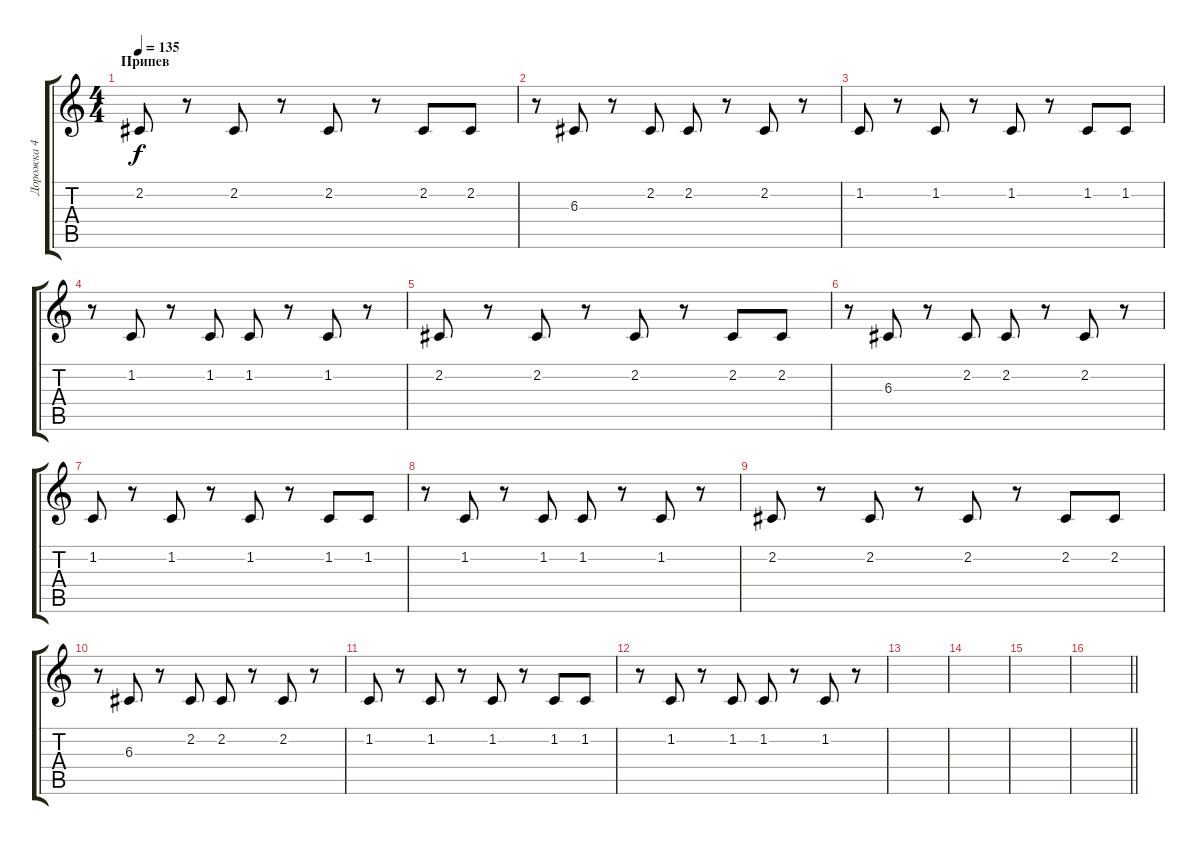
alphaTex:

\track ("Дорожка 4" "Дорожка 4") {instrument viola}
\staff {score tabs}
\tuning (E4 B3 G3 D3 A2 E2) {hide}
\ts (4 4)
\section ("" "Припев")
\tempo 135
\clef g2
\ks c
2.2.8{dy f} r.8 2.2.8 r.8 2.2.8 r.8 2.2.8 2.2.8 |
r.8 6.3.8 r.8 2.2.8 2.2.8 r.8 2.2.8 r.8 |
1.2.8 r.8 1.2.8 r.8 1.2.8 r.8 1.2.8 1.2.8 |
r.8 1.2.8 r.8 1.2.8 1.2.8 r.8 1.2.8 r.8 |
2.2.8 r.8 2.2.8 r.8 2.2.8 r.8 2.2.8 2.2.8 |
r.8 6.3.8 r.8 2.2.8 2.2.8 r.8 2.2.8 r.8 |
1.2.8 r.8 1.2.8 r.8 1.2.8 r.8 1.2.8 1.2.8 |
r.8 1.2.8 r.8 1.2.8 1.2.8 r.8 1.2.8 r.8 |
2.2.8 r.8 2.2.8 r.8 2.2.8 r.8 2.2.8 2.2.8 |
r.8 6.3.8 r.8 2.2.8 2.2.8 r.8 2.2.8 r.8 |
1.2.8 r.8 1.2.8 r.8 1.2.8 r.8 1.2.8 1.2.8 |
r.8 1.2.8 r.8 1.2.8 1.2.8 r.8 1.2.8 r.8 |
|
|
|
\barLineRight lightlight
